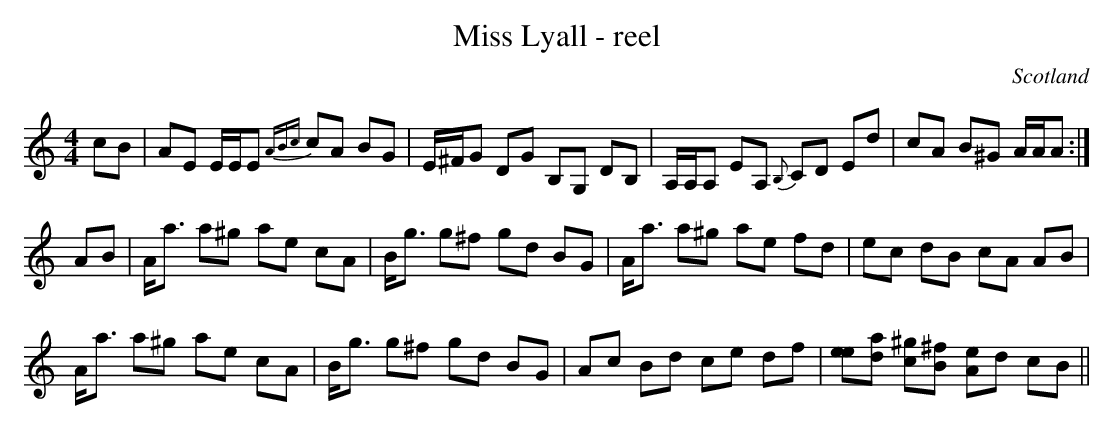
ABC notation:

X:1
T:Miss Lyall - reel
O:Scotland
M:4/4
K:Am
cB|\
AE E/E/E {ABc}cA BG|E/^F/G DG B,G, DB,|\
A,/A,/A, EA, {B,}CD Ed|cA B^G A/A/A :|
AB|\
A<a a^g ae cA|B<g g^f gd BG|\
A<a a^g ae fd|ec dB cA AB|
A<a a^g ae cA|B<g g^f gd BG|\
Ac Bd ce df|[ee][ad] [^gc][^fB] [eA]d cB||
